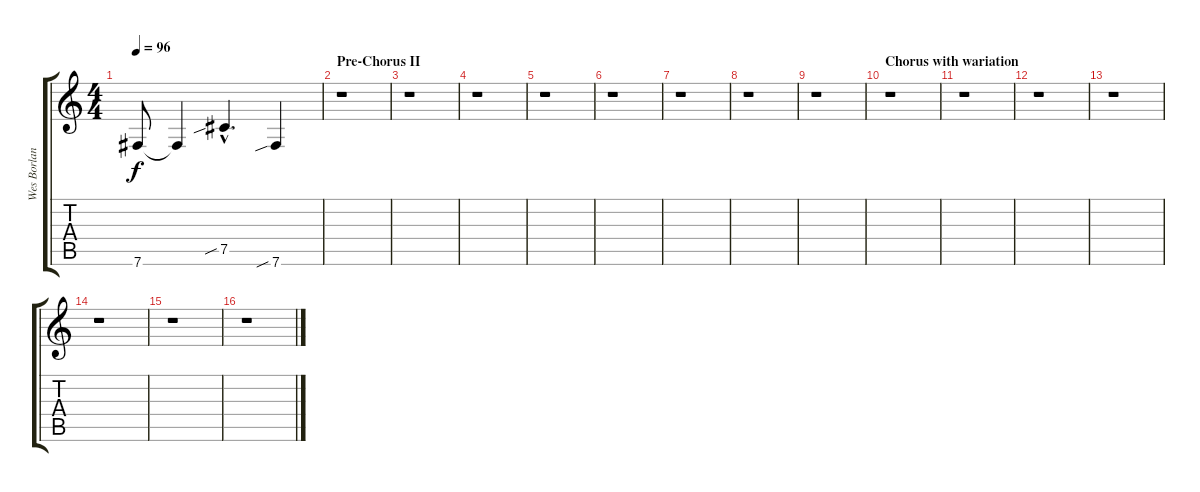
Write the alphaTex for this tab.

\track ("Wes Borland - Clean Guitar" "Wes Borlan") {instrument electricguitarjazz}
\staff {score tabs}
\tuning (Db4 Ab3 E3 B2 Gb2 B1) {hide}
\ts (4 4)
\tempo 96
\clef g2
\ks c
7.6{t}.8{dy f} 7.6{t}.4 7.5{sib hac}.4{d} 7.6{sib}.4 |
\section ("" "Pre-Chorus II")
r.1 |
r.1 |
r.1 |
r.1 |
r.1 |
r.1 |
r.1 |
r.1 |
\section ("" "Chorus with wariation")
r.1 |
r.1 |
r.1 |
r.1 |
r.1 |
r.1 |
r.1
